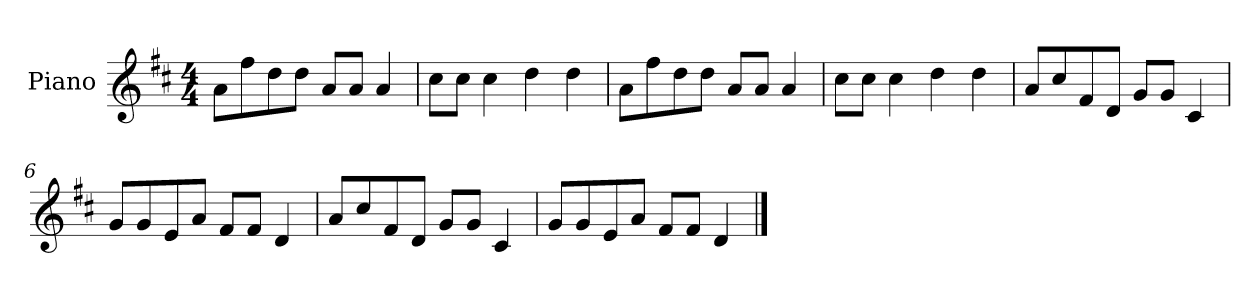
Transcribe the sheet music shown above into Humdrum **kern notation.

**kern
*part1
*staff1
*I"Piano
*I'P-no
*clefG2
*k[f#c#]
*M4/4
*MM90
=1
8a\L
8ff#\
8dd\
8dd\J
8a/L
8a/J
4a/
=2
8cc#\L
8cc#\J
4cc#\
4dd\
4dd\
=3
8a\L
8ff#\
8dd\
8dd\J
8a/L
8a/J
4a/
=4
8cc#\L
8cc#\J
4cc#\
4dd\
4dd\
=5
8a/L
8cc#/
8f#/
8d/J
8g/L
8g/J
4c#/
=6
8g/L
8g/
8e/
8a/J
8f#/L
8f#/J
4d/
!!LO:LB:g=z
=7
8a/L
8cc#/
8f#/
8d/J
8g/L
8g/J
4c#/
=8
8g/L
8g/
8e/
8a/J
8f#/L
8f#/J
4d/
==
*-
